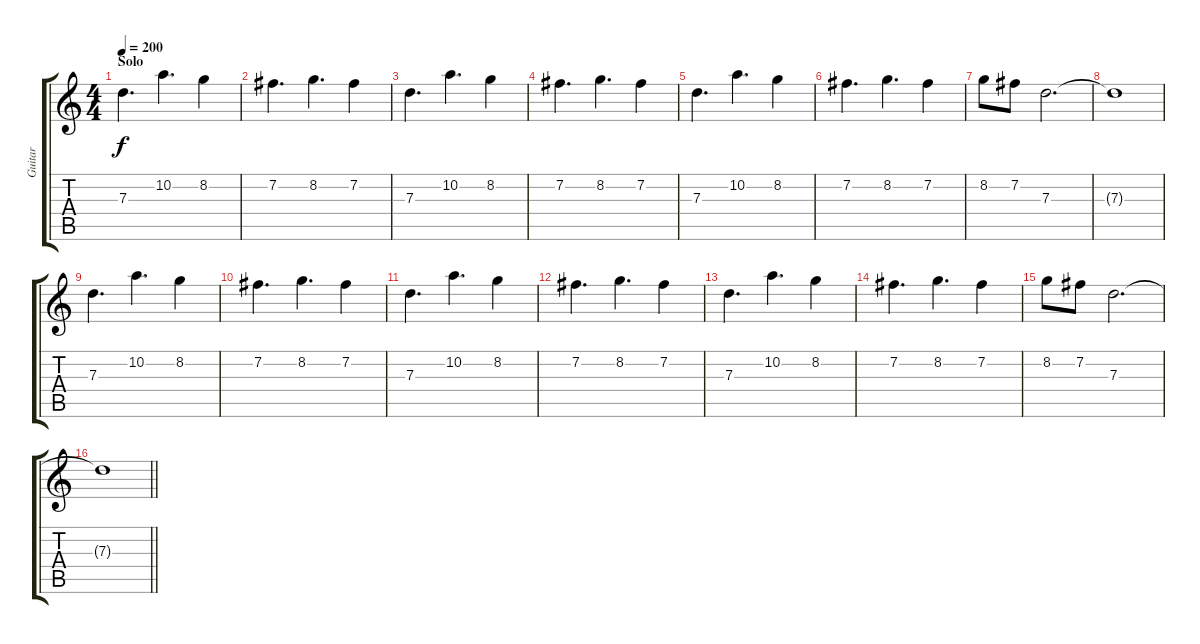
\track ("Guitar" "Guitar") {instrument distortionguitar}
\staff {score tabs}
\tuning (E4 B3 G3 D3 A2 E2) {hide}
\ts (4 4)
\section ("" "Solo")
\tempo 200
\clef g2
\ks c
7.3.4{d dy f} 10.2.4{d} 8.2.4 |
7.2.4{d} 8.2.4{d} 7.2.4 |
7.3.4{d} 10.2.4{d} 8.2.4 |
7.2.4{d} 8.2.4{d} 7.2.4 |
7.3.4{d} 10.2.4{d} 8.2.4 |
7.2.4{d} 8.2.4{d} 7.2.4 |
8.2.8 7.2.8 7.3.2{d} |
7.3{t}.1 |
7.3.4{d} 10.2.4{d} 8.2.4 |
7.2.4{d} 8.2.4{d} 7.2.4 |
7.3.4{d} 10.2.4{d} 8.2.4 |
7.2.4{d} 8.2.4{d} 7.2.4 |
7.3.4{d} 10.2.4{d} 8.2.4 |
7.2.4{d} 8.2.4{d} 7.2.4 |
8.2.8 7.2.8 7.3.2{d} |
\barLineRight lightlight
7.3{t}.1
